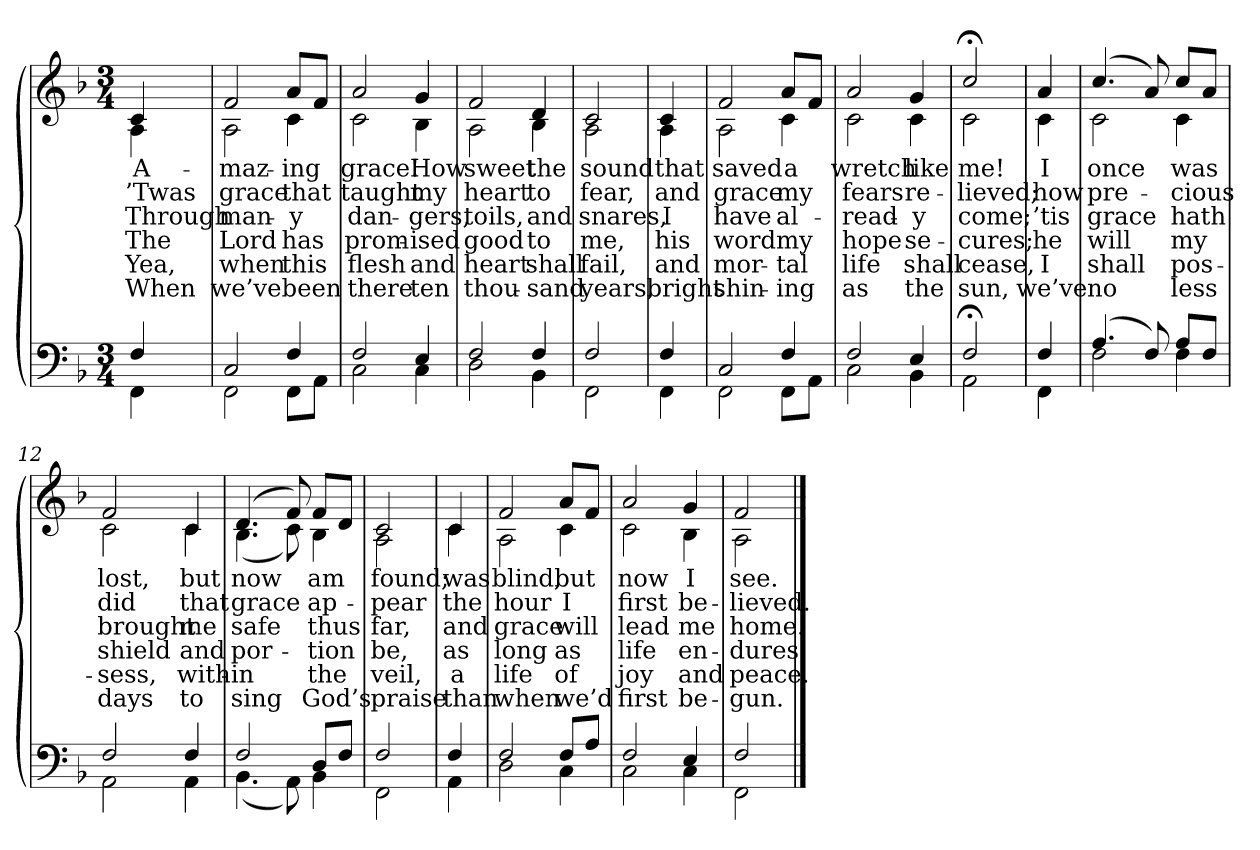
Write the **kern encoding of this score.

**kern	**kern	**text	**text	**text	**text	**text	**text
*part2	*part1	*part1	*part1	*part1	*part1	*part1	*part1
*staff2	*staff1	*staff1	*staff1	*staff1	*staff1	*staff1	*staff1
*clefF4	*clefG2	*	*	*	*	*	*
*k[b-]	*k[b-]	*	*	*	*	*	*
*M3/4	*M3/4	*	*	*	*	*	*
=1	=1	=1	=1	=1	=1	=1	=1
*^	*	*	*	*	*	*	*
!	!	!LO:TX:b:i:t=Verse	!	!	!	!	!	!
!	!	!	!LO:LY:b	!LO:LY:b	!LO:LY:b	!LO:LY:b	!LO:LY:b	!LO:LY:b
*	*	*^	*	*	*	*	*	*
4F/	4FF\	4c/	4A\	A-	’Twas	Through	The	Yea,	When
=2	=2	=2	=2	=2	=2	=2	=2	=2	=2
!	!	!	!	!LO:LY:b	!LO:LY:b	!LO:LY:b	!LO:LY:b	!LO:LY:b	!LO:LY:b
2C/	2FF\	2f/	2A\	-maz-	grace	man-	Lord	when	we’ve
!	!	!	!	!LO:LY:b	!LO:LY:b	!LO:LY:b	!LO:LY:b	!LO:LY:b	!LO:LY:b
4F/	8FF\L	8a/L	4c\	-ing	that	-y	has	this	been
.	8AA\J	8f/J	.	.	.	.	.	.	.
=3	=3	=3	=3	=3	=3	=3	=3	=3	=3
!	!	!	!	!LO:LY:b	!LO:LY:b	!LO:LY:b	!LO:LY:b	!LO:LY:b	!LO:LY:b
2F/	2C\	2a/	2c\	grace!	taught	dan-	prom-	flesh	there
!	!	!	!	!LO:LY:b	!LO:LY:b	!LO:LY:b	!LO:LY:b	!LO:LY:b	!LO:LY:b
4E/	4C\	4g/	4B-\	How	my	-gers,	-ised	and	ten
=4	=4	=4	=4	=4	=4	=4	=4	=4	=4
!	!	!	!	!LO:LY:b	!LO:LY:b	!LO:LY:b	!LO:LY:b	!LO:LY:b	!LO:LY:b
2F/	2D\	2f/	2A\	sweet	heart	toils,	good	heart	thou-
!	!	!	!	!LO:LY:b	!LO:LY:b	!LO:LY:b	!LO:LY:b	!LO:LY:b	!LO:LY:b
4F/	4BB-\	4d/	4B-\	the	to	and	to	shall	-sand
=5	=5	=5	=5	=5	=5	=5	=5	=5	=5
!	!	!	!	!LO:LY:b	!LO:LY:b	!LO:LY:b	!LO:LY:b	!LO:LY:b	!LO:LY:b
2F/	2FF\	2c/	2A\	sound	fear,	snares,	me,	fail,	years,
!!LO:LB:g=z	!!
=6	=6	=6	=6	=6	=6	=6	=6	=6	=6
!	!	!	!	!LO:LY:b	!LO:LY:b	!LO:LY:b	!LO:LY:b	!LO:LY:b	!LO:LY:b
4F/	4FF\	4c/	4A\	that	and	I	his	and	bright
=7	=7	=7	=7	=7	=7	=7	=7	=7	=7
!	!	!	!	!LO:LY:b	!LO:LY:b	!LO:LY:b	!LO:LY:b	!LO:LY:b	!LO:LY:b
2C/	2FF\	2f/	2A\	saved	grace	have	word	mor-	shin-
!	!	!	!	!LO:LY:b	!LO:LY:b	!LO:LY:b	!LO:LY:b	!LO:LY:b	!LO:LY:b
4F/	8FF\L	8a/L	4c\	a	my	al-	my	-tal	-ing
.	8AA\J	8f/J	.	.	.	.	.	.	.
=8	=8	=8	=8	=8	=8	=8	=8	=8	=8
!	!	!	!	!LO:LY:b	!LO:LY:b	!LO:LY:b	!LO:LY:b	!LO:LY:b	!LO:LY:b
2F/	2C\	2a/	2c\	wretch	fears	-read-	hope	life	as
!	!	!	!	!LO:LY:b	!LO:LY:b	!LO:LY:b	!LO:LY:b	!LO:LY:b	!LO:LY:b
4E/	4BB-\	4g/	4c\	like	re-	-y	se-	shall	the
=9	=9	=9	=9	=9	=9	=9	=9	=9	=9
!	!	!	!	!LO:LY:b	!LO:LY:b	!LO:LY:b	!LO:LY:b	!LO:LY:b	!LO:LY:b
2F;</	2AA\	2cc;</	2c\	me!	-lieved;	come;	-cures;	cease,	sun,
!!LO:LB:g=z	!!
=10	=10	=10	=10	=10	=10	=10	=10	=10	=10
!	!	!	!	!LO:LY:b	!LO:LY:b	!LO:LY:b	!LO:LY:b	!LO:LY:b	!LO:LY:b
4F/	4FF\	4a/	4c\	I	how	’tis	he	I	we’ve
=11	=11	=11	=11	=11	=11	=11	=11	=11	=11
!	!	!	!	!LO:LY:b	!LO:LY:b	!LO:LY:b	!LO:LY:b	!LO:LY:b	!LO:LY:b
(>4.A/	2F\	(>4.cc/	2c\	once	pre-	grace	will	shall	no
8F/)	.	8a/)	.	.	.	.	.	.	.
!	!	!	!	!LO:LY:b	!LO:LY:b	!LO:LY:b	!LO:LY:b	!LO:LY:b	!LO:LY:b
8A/L	4F\	8cc/L	4c\	was	-cious	hath	my	pos-	less
8F/J	.	8a/J	.	.	.	.	.	.	.
=12	=12	=12	=12	=12	=12	=12	=12	=12	=12
!	!	!	!	!LO:LY:b	!LO:LY:b	!LO:LY:b	!LO:LY:b	!LO:LY:b	!LO:LY:b
2F/	2AA\	2f/	2c\	lost,	did	brought	shield	-sess,	days
!	!	!	!	!LO:LY:b	!LO:LY:b	!LO:LY:b	!LO:LY:b	!LO:LY:b	!LO:LY:b
4F/	4AA\	4c/	4c\	but	that	me	and	with-	to
=13	=13	=13	=13	=13	=13	=13	=13	=13	=13
!	!	!	!	!LO:LY:b	!LO:LY:b	!LO:LY:b	!LO:LY:b	!LO:LY:b	!LO:LY:b
2F/	(<4.BB-\	(>4.d/	(<4.B-\	now	grace	safe	por-	-in	sing
.	8AA\)	8f/)	8c\)	.	.	.	.	.	.
!	!	!	!	!LO:LY:b	!LO:LY:b	!LO:LY:b	!LO:LY:b	!LO:LY:b	!LO:LY:b
8D/L	4BB-\	8f/L	4B-\	am	ap-	thus	-tion	the	God’s
8F/J	.	8d/J	.	.	.	.	.	.	.
=14	=14	=14	=14	=14	=14	=14	=14	=14	=14
!	!	!	!	!LO:LY:b	!LO:LY:b	!LO:LY:b	!LO:LY:b	!LO:LY:b	!LO:LY:b
2F/	2FF\	2c/	2A\	found;	-pear	far,	be,	veil,	praise
!!LO:LB:g=z	!!
=15	=15	=15	=15	=15	=15	=15	=15	=15	=15
!	!	!	!	!LO:LY:b	!LO:LY:b	!LO:LY:b	!LO:LY:b	!LO:LY:b	!LO:LY:b
4F/	4AA\	4c/	4c\	was	the	and	as	a	than
=16	=16	=16	=16	=16	=16	=16	=16	=16	=16
!	!	!	!	!LO:LY:b	!LO:LY:b	!LO:LY:b	!LO:LY:b	!LO:LY:b	!LO:LY:b
2F/	2D\	2f/	2A\	blind,	hour	grace	long	life	when
!	!	!	!	!LO:LY:b	!LO:LY:b	!LO:LY:b	!LO:LY:b	!LO:LY:b	!LO:LY:b
8F/L	4C\	8a/L	4c\	but	I	will	as	of	we’d
8A/J	.	8f/J	.	.	.	.	.	.	.
=17	=17	=17	=17	=17	=17	=17	=17	=17	=17
!	!	!	!	!LO:LY:b	!LO:LY:b	!LO:LY:b	!LO:LY:b	!LO:LY:b	!LO:LY:b
2F/	2C\	2a/	2c\	now	first	lead	life	joy	first
!	!	!	!	!LO:LY:b	!LO:LY:b	!LO:LY:b	!LO:LY:b	!LO:LY:b	!LO:LY:b
4E/	4C\	4g/	4B-\	I	be-	me	en-	and	be-
=18	=18	=18	=18	=18	=18	=18	=18	=18	=18
!	!	!	!	!LO:LY:b	!LO:LY:b	!LO:LY:b	!LO:LY:b	!LO:LY:b	!LO:LY:b
2F/	2FF\	2f/	2A\	see.	-lieved.	home.	-dures.	peace.	-gun.
*v	*v	*	*	*	*	*	*	*	*
*	*v	*v	*	*	*	*	*	*
==	==	==	==	==	==	==	==
*-	*-	*-	*-	*-	*-	*-	*-
